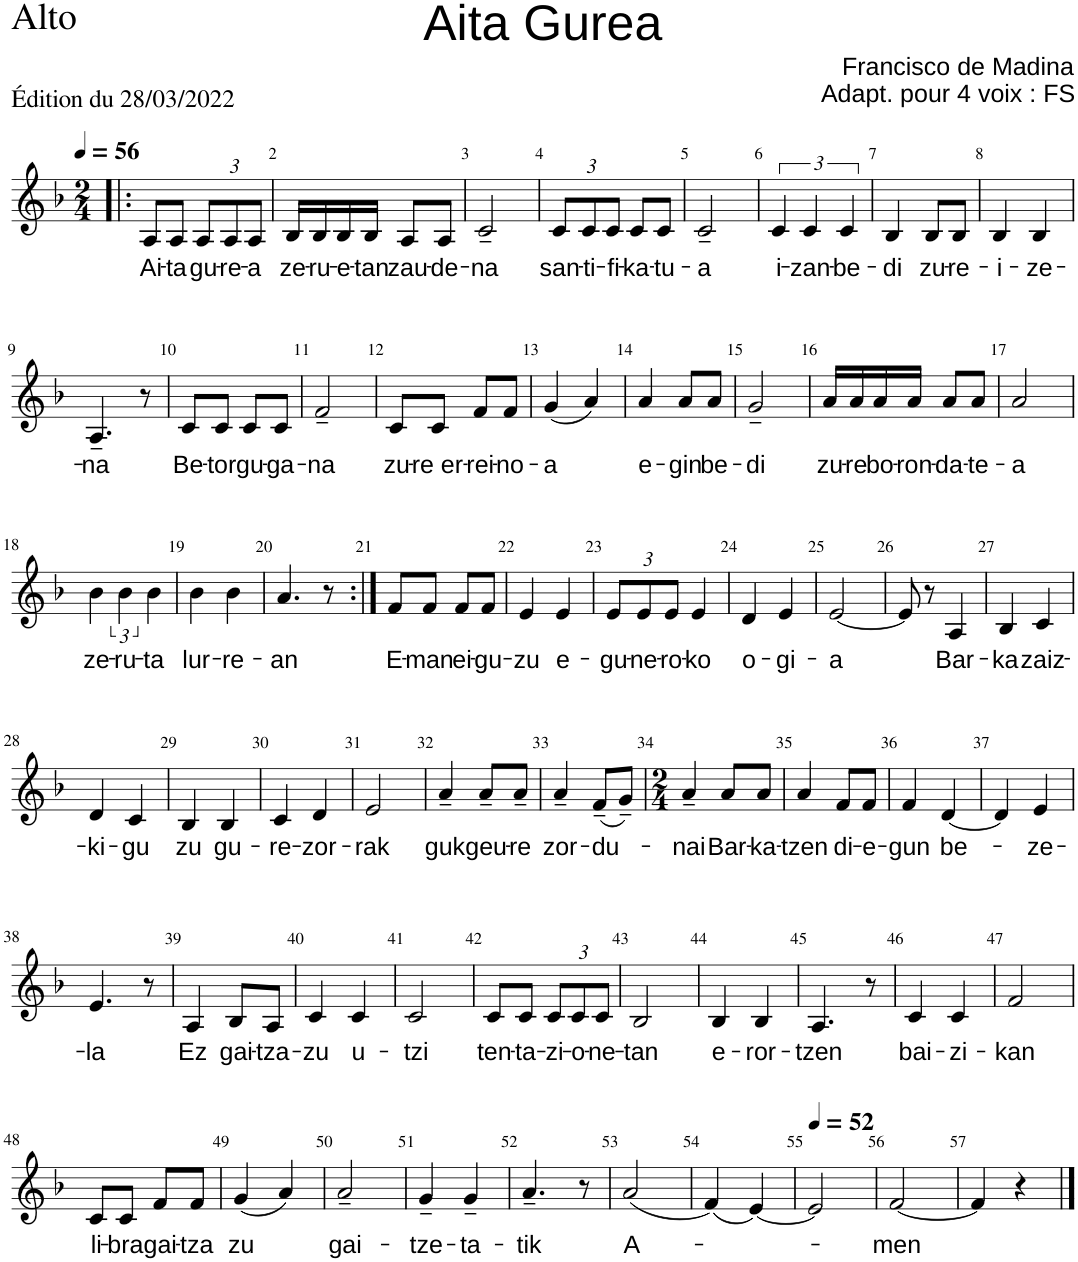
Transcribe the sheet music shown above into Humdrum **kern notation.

**kern	**text
*part1	*part1
*staff1	*staff1
*I"Alto	*
*I'A	*
*clefG2	*
*k[b-]	*
*M2/4	*
*MM56	*
=1!|:	=1!|:
!	!LO:LY:b
8A/L	Ai-
!	!LO:LY:b
8A/J	-ta
*Xbrackettup	*
!	!LO:LY:b
12A/L	gu-
!	!LO:LY:b
12A/	-re-
!	!LO:LY:b
12A/J	-a
=2	=2
!	!LO:LY:b
16B-/LL	ze-
!	!LO:LY:b
16B-/	-ru-
!	!LO:LY:b
16B-/	-e-
!	!LO:LY:b
16B-/JJ	-tan
!	!LO:LY:b
8A/L	zau-
!	!LO:LY:b
8A/J	-de-
=3	=3
!	!LO:LY:b
2c~/	-na
=4	=4
!	!LO:LY:b
12c/L	san-
!	!LO:LY:b
12c/	-ti-
!	!LO:LY:b
12c/J	-fi-
!	!LO:LY:b
8c/L	-ka-
!	!LO:LY:b
8c/J	-tu-
=5	=5
!	!LO:LY:b
2c~/	-a
=6	=6
*brackettup	*
!	!LO:LY:b
6c/	i-
!	!LO:LY:b
6c/	-zan-
!	!LO:LY:b
6c/	-be-
=7	=7
!	!LO:LY:b
4B-/	-di
!	!LO:LY:b
8B-/L	zu-
!	!LO:LY:b
8B-/J	-re-
=8	=8
!	!LO:LY:b
4B-/	-i-
!	!LO:LY:b
4B-/	-ze-
!!LO:LB:g=z
=9	=9
!	!LO:LY:b
4.A~/	-na
8r	.
=10	=10
!	!LO:LY:b
8c/L	Be-
!	!LO:LY:b
8c/J	-tor
!	!LO:LY:b
8c/L	gu-
!	!LO:LY:b
8c/J	-ga-
=11	=11
!	!LO:LY:b
2f~/	-na
=12	=12
!	!LO:LY:b
8c/L	zu-
!	!LO:LY:b
8c/J	-re er-
!	!LO:LY:b
8f/L	-rei-
!	!LO:LY:b
8f/J	-no-
=13	=13
!	!LO:LY:b
(4g/	-a
4a/)	.
=14	=14
!	!LO:LY:b
4a/	e-
!	!LO:LY:b
8a/L	-gin
!	!LO:LY:b
8a/J	be-
=15	=15
!	!LO:LY:b
2g~/	-di
=16	=16
!	!LO:LY:b
16a/LL	zu-
!	!LO:LY:b
16a/	-re
!	!LO:LY:b
16a/	bo-
!	!LO:LY:b
16a/JJ	-ron-
!	!LO:LY:b
8a/L	-da-
!	!LO:LY:b
8a/J	-te-
=17	=17
!	!LO:LY:b
2a/	-a
!!LO:LB:g=z
=18	=18
!	!LO:LY:b
6b-\	ze-
!	!LO:LY:b
6b-\	-ru-
!	!LO:LY:b
6b-\	-ta
=19	=19
!	!LO:LY:b
4b-\	lur-
!	!LO:LY:b
4b-\	-re-
=20	=20
!	!LO:LY:b
4.a/	-an
8r	.
=21:|!	=21:|!
!	!LO:LY:b
8f/L	E-
!	!LO:LY:b
8f/J	-man
!	!LO:LY:b
8f/L	ei-
!	!LO:LY:b
8f/J	-gu-
=22	=22
!	!LO:LY:b
4e/	-zu
!	!LO:LY:b
4e/	e-
=23	=23
*Xbrackettup	*
!	!LO:LY:b
12e/L	-gu-
!	!LO:LY:b
12e/	-ne-
!	!LO:LY:b
12e/J	-ro-
!	!LO:LY:b
4e/	-ko
=24	=24
!	!LO:LY:b
4d/	o-
!	!LO:LY:b
4e/	-gi-
=25	=25
!	!LO:LY:b
[2e/	-a
=26	=26
8e/]	.
8r	.
!	!LO:LY:b
4A/	Bar-
=27	=27
!	!LO:LY:b
4B-/	-ka
!	!LO:LY:b
4c/	zaiz-
!!LO:LB:g=z
=28	=28
!	!LO:LY:b
4d/	-ki-
!	!LO:LY:b
4c/	-gu
=29	=29
!	!LO:LY:b
4B-/	zu
!	!LO:LY:b
4B-/	gu-
=30	=30
!	!LO:LY:b
4c/	-re-
!	!LO:LY:b
4d/	-zor-
=31	=31
!	!LO:LY:b
2e/	-rak
=32	=32
!	!LO:LY:b
4a~/	guk
!	!LO:LY:b
8a~/L	geu-
!	!LO:LY:b
8a~/J	-re
=33	=33
!	!LO:LY:b
4a~/	zor-
!	!LO:LY:b
(8f~/L	-du-
8g~/J)	.
=34	=34
*M2/4	*
!	!LO:LY:b
4a~/	nai
!	!LO:LY:b
8a/L	Bar-
!	!LO:LY:b
8a/J	-ka-
=35	=35
!	!LO:LY:b
4a/	-tzen
!	!LO:LY:b
8f/L	di-
!	!LO:LY:b
8f/J	-e-
=36	=36
!	!LO:LY:b
4f/	-gun
!	!LO:LY:b
[4d/	be-
=37	=37
4d/]	.
!	!LO:LY:b
4e/	-ze-
!!LO:LB:g=z
=38	=38
!	!LO:LY:b
4.e/	-la
8r	.
=39	=39
!	!LO:LY:b
4A/	Ez
!	!LO:LY:b
8B-/L	gai-
!	!LO:LY:b
8A/J	-tza-
=40	=40
!	!LO:LY:b
4c/	-zu
!	!LO:LY:b
4c/	u-
=41	=41
!	!LO:LY:b
2c/	-tzi
=42	=42
!	!LO:LY:b
8c/L	ten-
!	!LO:LY:b
8c/J	-ta-
!	!LO:LY:b
12c/L	-zi-
!	!LO:LY:b
12c/	-o-
!	!LO:LY:b
12c/J	-ne-
=43	=43
!	!LO:LY:b
2B-/	-tan
=44	=44
!	!LO:LY:b
4B-/	e-
!	!LO:LY:b
4B-/	-ror-
=45	=45
!	!LO:LY:b
4.A/	-tzen
8r	.
=46	=46
!	!LO:LY:b
4c/	bai-
!	!LO:LY:b
4c/	-zi-
=47	=47
!	!LO:LY:b
2f/	-kan
!!LO:LB:g=z
=48	=48
!	!LO:LY:b
8c/L	li-
!	!LO:LY:b
8c/J	-bra
!	!LO:LY:b
8f/L	gai-
!	!LO:LY:b
8f/J	-tza
=49	=49
!	!LO:LY:b
(4g/	zu
4a/)	.
=50	=50
!	!LO:LY:b
2a~/	gai-
=51	=51
!	!LO:LY:b
4g~/	-tze-
!	!LO:LY:b
4g~/	-ta-
=52	=52
!	!LO:LY:b
4.a~/	-tik
8r	.
=53	=53
!	!LO:LY:b
(2a/	A-
=54	=54
(4f/)	.
[4e/)	.
=55	=55
*MM52	*
2e/]	.
=56	=56
!	!LO:LY:b
[2f/	-men
=57	=57
4f/]	.
4r	.
==	==
*-	*-
